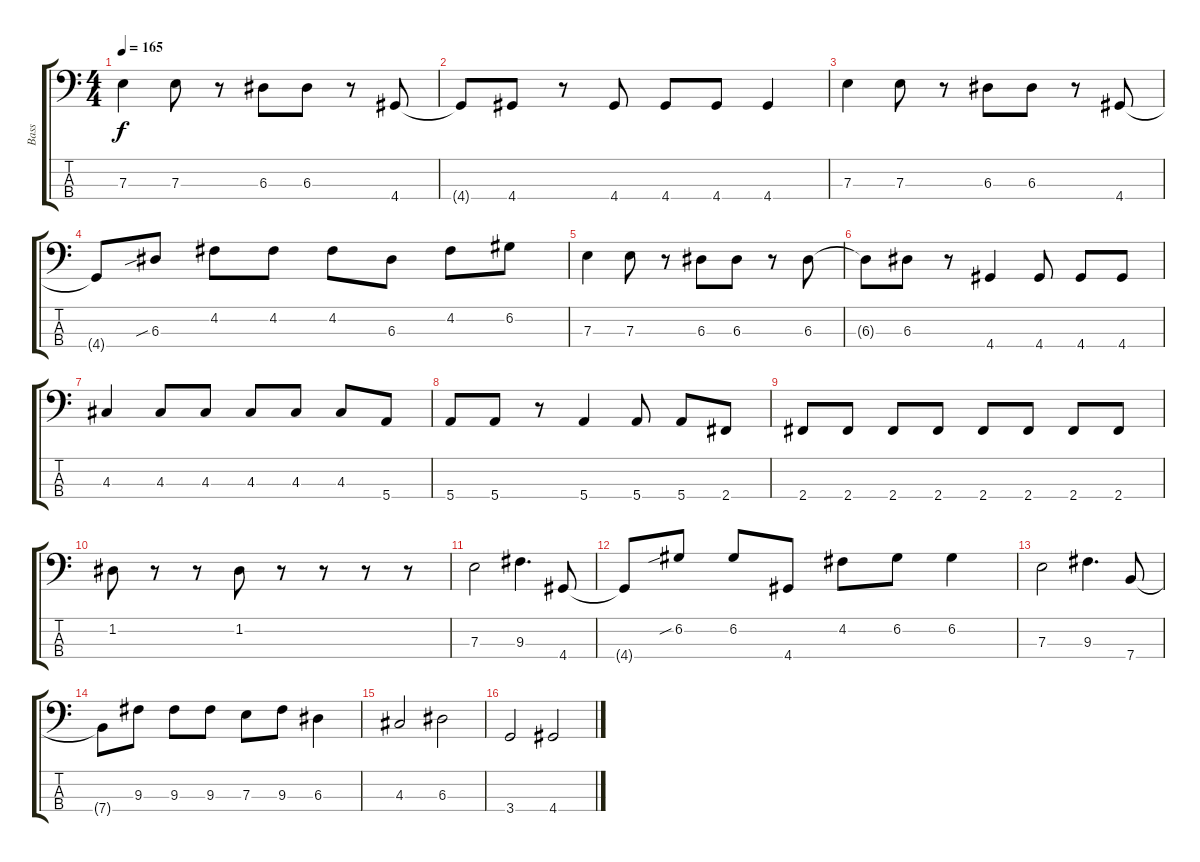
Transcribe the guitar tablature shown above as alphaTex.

\track ("Bass" "Bass") {instrument electricbasspick}
\staff {score tabs}
\tuning (G2 D2 A1 E1) {hide}
\ts (4 4)
\tempo 165
\clef f4
\ks c
7.3.4{dy f} 7.3.8 r.8 6.3.8 6.3.8 r.8 4.4.8 |
4.4{t}.8 4.4.8 r.8 4.4.8 4.4.8 4.4.8 4.4.4 |
7.3.4 7.3.8 r.8 6.3.8 6.3.8 r.8 4.4.8 |
4.4{t}.8 6.3{sib}.8 4.2.8 4.2.8 4.2.8 6.3.8 4.2.8 6.2.8 |
7.3.4 7.3.8 r.8 6.3.8 6.3.8 r.8 6.3.8 |
6.3{t}.8 6.3.8 r.8 4.4.4 4.4.8 4.4.8 4.4.8 |
4.3.4 4.3.8 4.3.8 4.3.8 4.3.8 4.3.8 5.4.8 |
5.4.8 5.4.8 r.8 5.4.4 5.4.8 5.4.8 2.4.8 |
2.4.8 2.4.8 2.4.8 2.4.8 2.4.8 2.4.8 2.4.8 2.4.8 |
1.2.8 r.8 r.8 1.2.8 r.8 r.8 r.8 r.8 |
7.3.2 9.3.4{d} 4.4.8 |
4.4{t}.8 6.2{sib}.8 6.2.8 4.4.8 4.2.8 6.2.8 6.2.4 |
7.3.2 9.3.4{d} 7.4.8 |
7.4{t}.8 9.3.8 9.3.8 9.3.8 7.3.8 9.3.8 6.3.4 |
4.3.2 6.3.2 |
3.4.2 4.4.2
